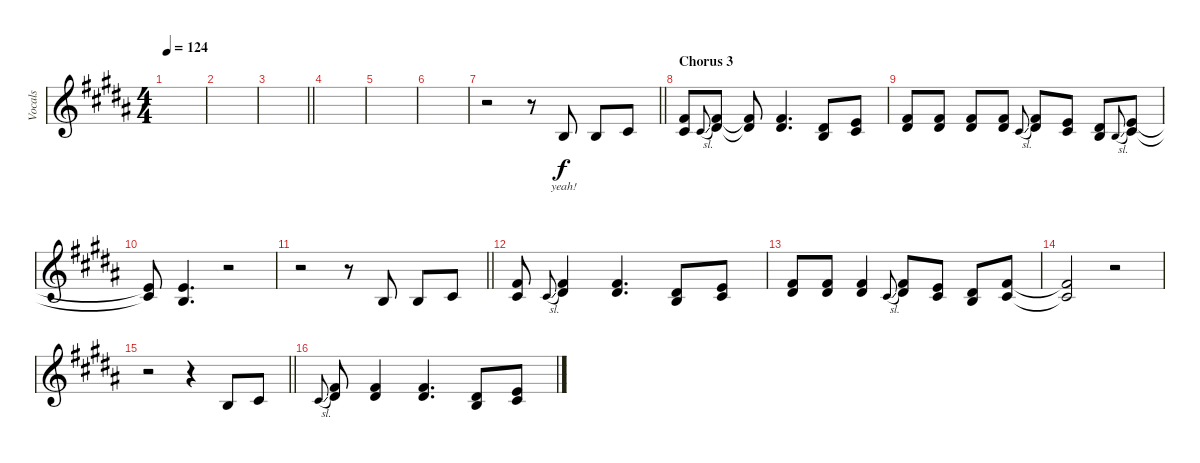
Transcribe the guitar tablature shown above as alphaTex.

\track ("Vocals" "Vocals") {instrument altosax}
\staff {score}
\tuning (E4 B3 G3 D3 A2 E2) {hide}
\ts (4 4)
\tempo 124
\clef g2
\ks b
|
|
\barLineRight lightlight
|
|
|
|
\barLineRight lightlight
r.2 r.8 4.3.8{lyrics (0 "yeah!") lyrics (1 "") lyrics (2 "") lyrics (3 "") lyrics (4 "")} 4.3.8 6.3.8 |
\section ("" "Chorus 3")
(7.2 6.3).8 6.3{sl}.8{gr onbeat} (7.2 8.3).8 (7.2{t} 8.3{t}).8 (7.2 8.3).4{d} (4.2 4.3).8 (5.2 6.3).8 |
(7.2 8.3).8 (7.2 8.3).8 (7.2 8.3).8 (7.2 8.3).8 6.3{sl}.8{gr onbeat} (7.2 8.3).8 (5.2 6.3).8 (4.2 4.3).8 4.3{sl}.8{gr onbeat} (5.2 6.3).8 |
(5.2{t} 6.3{t}).8 (5.2 4.3).4{d} r.2 |
\barLineRight lightlight
r.2 r.8 4.3.8 4.3.8 6.3.8 |
(7.2 6.3).8 6.3{sl}.8{gr onbeat} (7.2 8.3).4 (7.2 8.3).4{d} (4.2 4.3).8 (5.2 6.3).8 |
(7.2 8.3).8 (7.2 8.3).8 (7.2 8.3).4 6.3{sl}.8{gr onbeat} (7.2 8.3).8 (5.2 6.3).8 (4.2 4.3).8 (7.2 6.3).8 |
(7.2{t} 6.3{t}).2 r.2 |
\barLineRight lightlight
r.2 r.4 4.3.8 6.3.8 |
6.3{sl}.8{gr onbeat} (7.2 8.3).8 (7.2 8.3).4 (7.2 8.3).4{d} (4.2 4.3).8 (5.2 6.3).8
